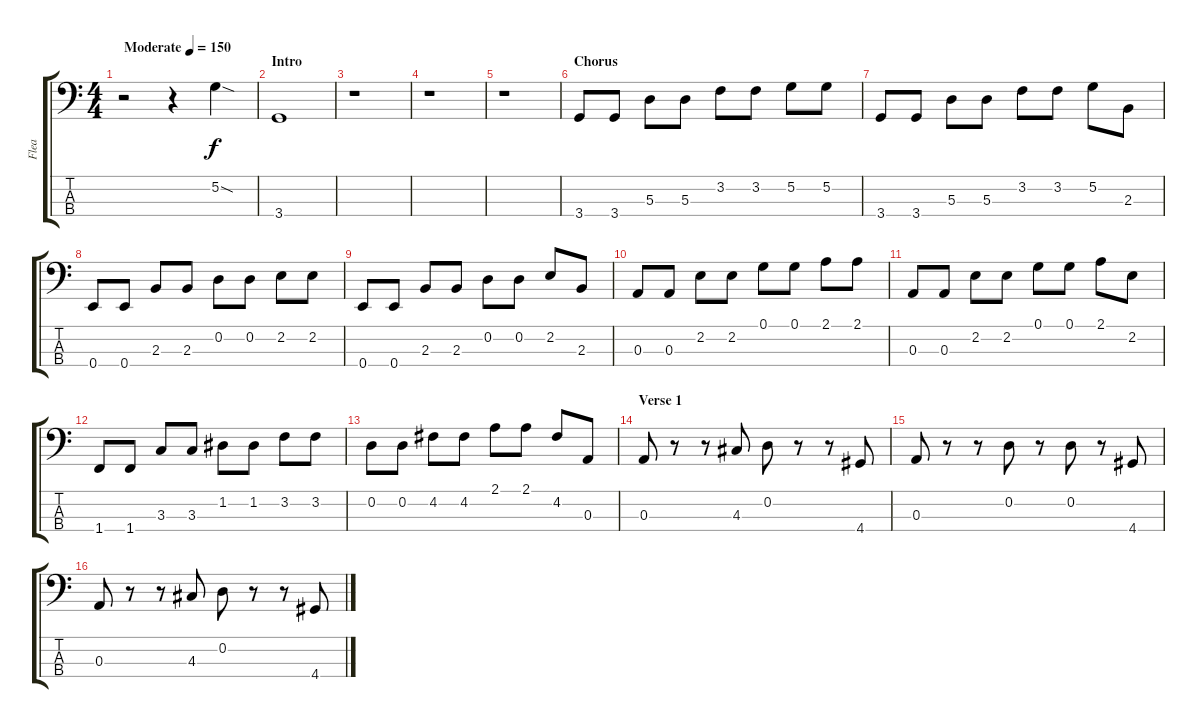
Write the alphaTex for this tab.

\track ("Flea" "Flea") {instrument electricbassfinger}
\staff {score tabs}
\tuning (G2 D2 A1 E1) {hide}
\ts (4 4)
\tempo (150 "Moderate")
\clef f4
\ks c
r.2{dy f instrument electricbassfinger} r.4 5.2{sod}.4 |
\section ("" "Intro")
3.4.1 |
r.1 |
r.1 |
r.1 |
\section ("" "Chorus")
3.4.8 3.4.8 5.3.8 5.3.8 3.2.8 3.2.8 5.2.8 5.2.8 |
3.4.8 3.4.8 5.3.8 5.3.8 3.2.8 3.2.8 5.2.8 2.3.8 |
0.4.8 0.4.8 2.3.8 2.3.8 0.2.8 0.2.8 2.2.8 2.2.8 |
0.4.8 0.4.8 2.3.8 2.3.8 0.2.8 0.2.8 2.2.8 2.3.8 |
0.3.8 0.3.8 2.2.8 2.2.8 0.1.8 0.1.8 2.1.8 2.1.8 |
0.3.8 0.3.8 2.2.8 2.2.8 0.1.8 0.1.8 2.1.8 2.2.8 |
1.4.8 1.4.8 3.3.8 3.3.8 1.2.8 1.2.8 3.2.8 3.2.8 |
0.2.8 0.2.8 4.2.8 4.2.8 2.1.8 2.1.8 4.2.8 0.3.8 |
\section ("" "Verse 1")
0.3.8 r.8 r.8 4.3.8 0.2.8 r.8 r.8 4.4.8 |
0.3.8 r.8 r.8 0.2.8 r.8 0.2.8 r.8 4.4.8 |
0.3.8 r.8 r.8 4.3.8 0.2.8 r.8 r.8 4.4.8
